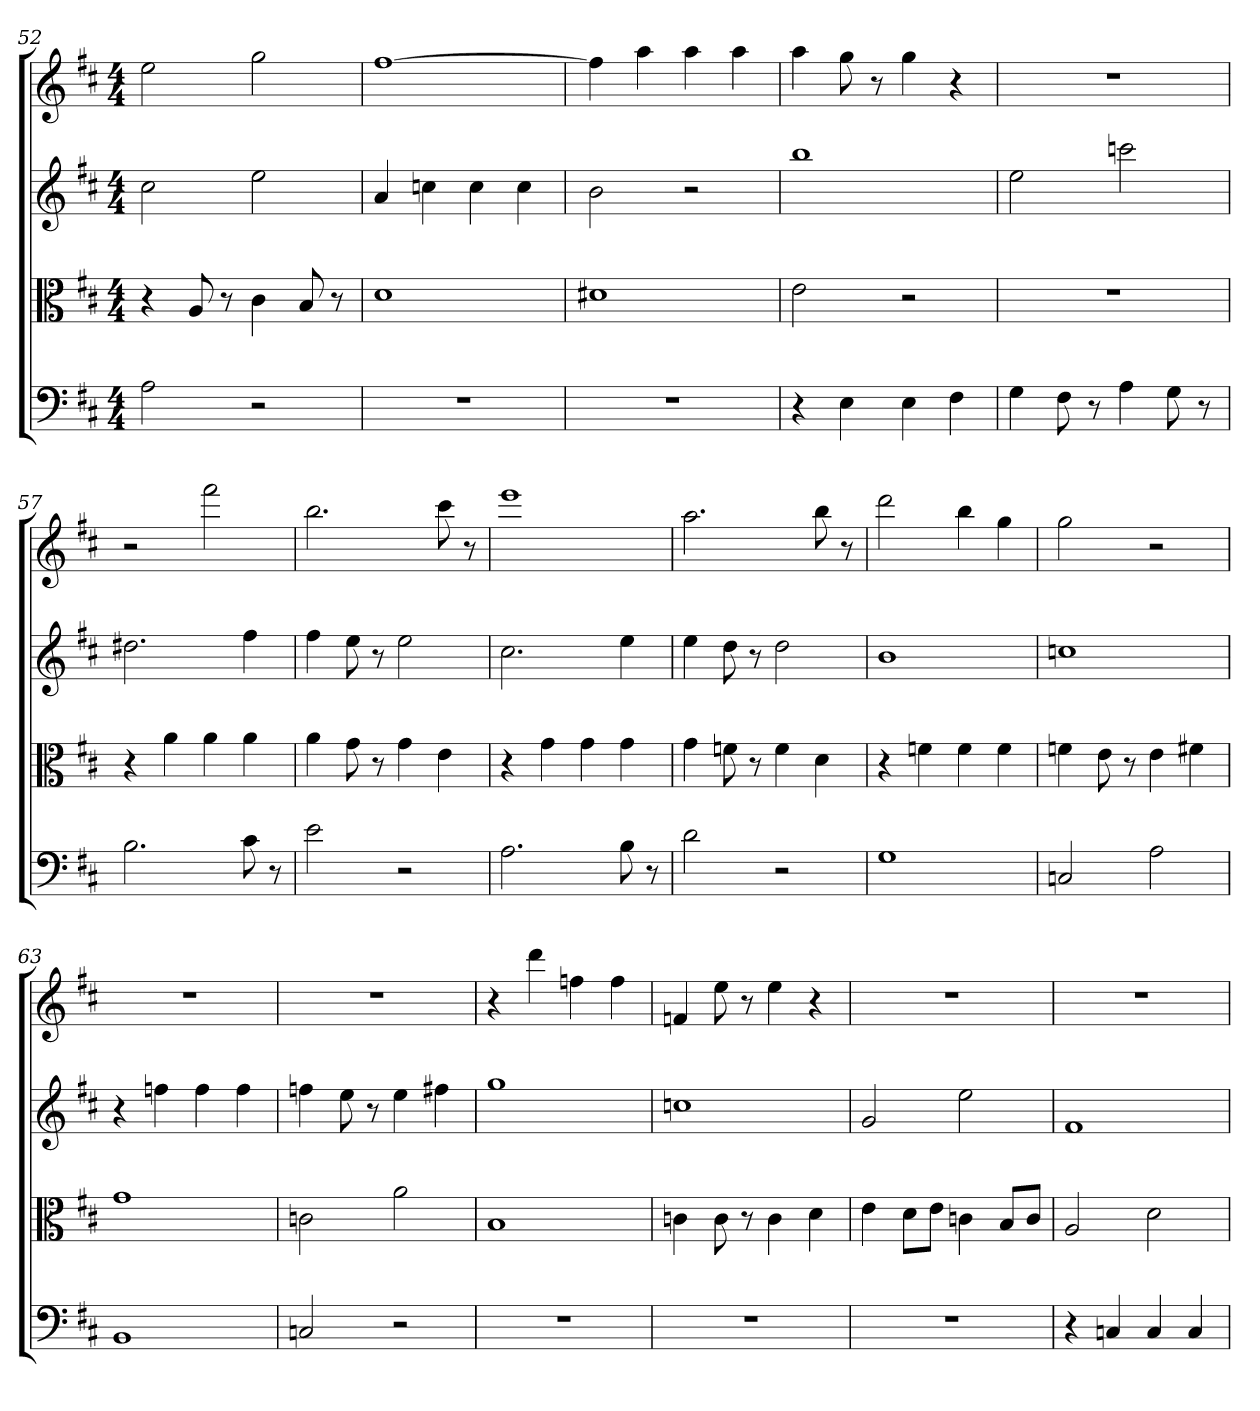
**kern	**kern	**kern	**kern
*part4	*part3	*part2	*part1
*staff4	*staff3	*staff2	*staff1
*clefF4	*clefC3	*clefG2	*clefG2
*k[f#c#]	*k[f#c#]	*k[f#c#]	*k[f#c#]
*b:	*b:	*b:	*b:
*M4/4	*M4/4	*M4/4	*M4/4
=52	=52	=52	=52
2A	4r	2cc#	2ee
.	8A	.	.
.	8r	.	.
2r	4c#	2ee	2gg
.	8B	.	.
.	8r	.	.
=53	=53	=53	=53
1r	1d	4a	[1ff#
.	.	4ccn	.
.	.	4cc	.
.	.	4cc	.
=54	=54	=54	=54
1r	1d#X	2b	4ff#]
.	.	.	4aa
.	.	2r	4aa
.	.	.	4aa
=55	=55	=55	=55
4r	2e	1bb	4aa
4E	.	.	8gg
.	.	.	8r
4E	2r	.	4gg
4F#	.	.	4r
=56	=56	=56	=56
4G	1r	2ee	1r
8F#	.	.	.
8r	.	.	.
4A	.	2cccn	.
8G	.	.	.
8r	.	.	.
=57	=57	=57	=57
2.B	4r	2.dd#X	2r
.	4a	.	.
.	4a	.	2fff#
8c#	4a	4ff#	.
8r	.	.	.
=58	=58	=58	=58
2e	4a	4ff#	2.bb
.	8g	8ee	.
.	8r	8r	.
2r	4g	2ee	.
.	4e	.	8ccc#
.	.	.	8r
=59	=59	=59	=59
2.A	4r	2.cc#	1eee
.	4g	.	.
.	4g	.	.
8B	4g	4ee	.
8r	.	.	.
=60	=60	=60	=60
2d	4g	4ee	2.aa
.	8fn	8dd	.
.	8r	8r	.
2r	4f	2dd	.
.	4d	.	8bb
.	.	.	8r
=61	=61	=61	=61
1G	4r	1b	2ddd
.	4fn	.	.
.	4f	.	4bb
.	4f	.	4gg
=62	=62	=62	=62
2Cn	4fn	1ccn	2gg
.	8e	.	.
.	8r	.	.
2A	4e	.	2r
.	4f#X	.	.
=63	=63	=63	=63
1BB	1g	4r	1r
.	.	4ffn	.
.	.	4ff	.
.	.	4ff	.
=64	=64	=64	=64
2Cn	2cn	4ffn	1r
.	.	8ee	.
.	.	8r	.
2r	2a	4ee	.
.	.	4ff#X	.
=65	=65	=65	=65
1r	1B	1gg	4r
.	.	.	4ddd
.	.	.	4ffn
.	.	.	4ff
=66	=66	=66	=66
1r	4cn	1ccn	4fn
.	8c	.	8ee
.	8r	.	8r
.	4c	.	4ee
.	4d	.	4r
=67	=67	=67	=67
1r	4e	2g	1r
.	8d\L	.	.
.	8e\J	.	.
.	4cn	2ee	.
.	8B/L	.	.
.	8c/J	.	.
=68	=68	=68	=68
4r	2A	1f#	1r
4Cn	.	.	.
4C	2d	.	.
4C	.	.	.
=	=	=	=
*-	*-	*-	*-
